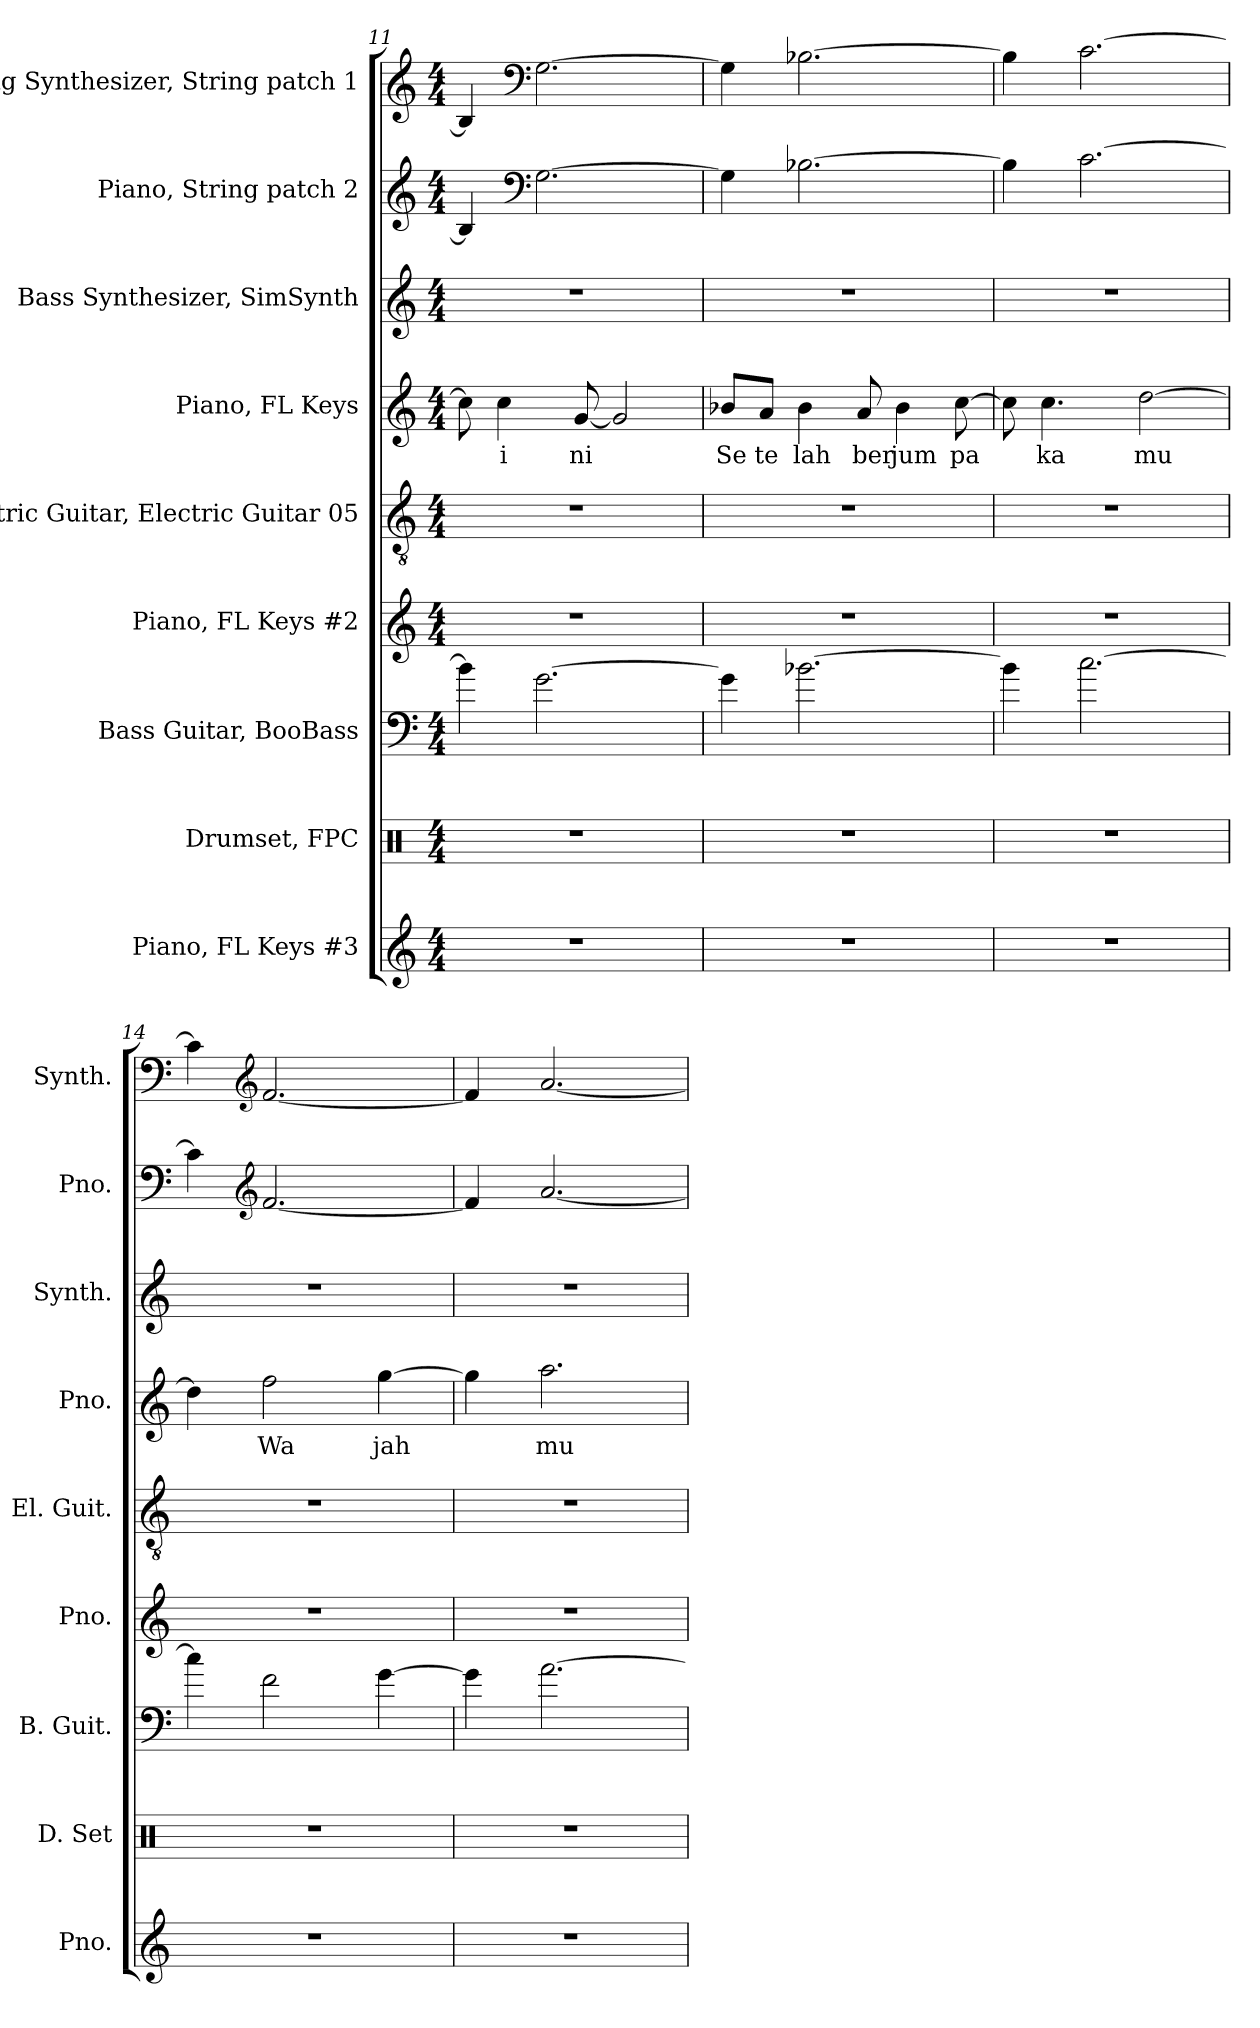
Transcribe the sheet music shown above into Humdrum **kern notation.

**kern	**kern	**kern	**kern	**kern	**kern	**text	**kern	**kern	**kern
*part9	*part8	*part7	*part6	*part5	*part4	*part4	*part3	*part2	*part1
*staff9	*staff8	*staff7	*staff6	*staff5	*staff4	*staff4	*staff3	*staff2	*staff1
*I"Piano, FL Keys #3	*I"Drumset, FPC	*I"Bass Guitar, BooBass	*I"Piano, FL Keys #2	*I"Electric Guitar, Electric Guitar 05	*I"Piano, FL Keys	*	*I"Bass Synthesizer, SimSynth	*I"Piano, String patch 2	*I"String Synthesizer, String patch 1
*I'Pno.	*I'D. Set	*I'B. Guit.	*I'Pno.	*I'El. Guit.	*I'Pno.	*	*I'Synth.	*I'Pno.	*I'Synth.
*clefG2	*clefX	*clefF4	*clefG2	*clefGv2	*clefG2	*	*clefG2	*clefG2	*clefG2
*	*	*ITrd7c12	*	*	*	*	*	*	*
*k[]	*k[]	*k[]	*k[]	*k[]	*k[]	*	*k[]	*k[]	*k[]
*M4/4	*M4/4	*M4/4	*M4/4	*M4/4	*M4/4	*	*M4/4	*M4/4	*M4/4
=11	=11	=11	=11	=11	=11	=11	=11	=11	=11
1r	1r	4B-\]	1r	1r	8cc\]	.	1r	4B-/]	4B-/]
!	!	!	!	!	!	!LO:LY:b	!	!	!
.	.	.	.	.	4cc\	i	.	.	.
*	*	*	*	*	*	*	*	*clefF4	*clefF4
.	.	[2.G\	.	.	.	.	.	[2.G\	[2.G\
!	!	!	!	!	!	!LO:LY:b	!	!	!
.	.	.	.	.	[8g/	ni	.	.	.
.	.	.	.	.	2g/]	.	.	.	.
=12	=12	=12	=12	=12	=12	=12	=12	=12	=12
!	!	!	!	!	!	!LO:LY:b	!	!	!
1r	1r	4G\]	1r	1r	8b-X/L	Se	1r	4G\]	4G\]
!	!	!	!	!	!	!LO:LY:b	!	!	!
.	.	.	.	.	8a/J	te	.	.	.
!	!	!	!	!	!	!LO:LY:b	!	!	!
.	.	[2.B-X\	.	.	4b-\	lah	.	[2.B-X\	[2.B-X\
!	!	!	!	!	!	!LO:LY:b	!	!	!
.	.	.	.	.	8a/	ber	.	.	.
!	!	!	!	!	!	!LO:LY:b	!	!	!
.	.	.	.	.	4b-\	jum	.	.	.
!	!	!	!	!	!	!LO:LY:b	!	!	!
.	.	.	.	.	[8cc\	pa	.	.	.
=13	=13	=13	=13	=13	=13	=13	=13	=13	=13
1r	1r	4B-\]	1r	1r	8cc\]	.	1r	4B-\]	4B-\]
!	!	!	!	!	!	!LO:LY:b	!	!	!
.	.	.	.	.	4.cc\	ka	.	.	.
.	.	[2.c\	.	.	.	.	.	[2.c\	[2.c\
!	!	!	!	!	!	!LO:LY:b	!	!	!
.	.	.	.	.	[2dd\	mu	.	.	.
=14	=14	=14	=14	=14	=14	=14	=14	=14	=14
1r	1r	4c\]	1r	1r	4dd\]	.	1r	4c\]	4c\]
*	*	*	*	*	*	*	*	*clefG2	*clefG2
!	!	!	!	!	!	!LO:LY:b	!	!	!
.	.	2F\	.	.	2ff\	Wa	.	[2.f/	[2.f/
!	!	!	!	!	!	!LO:LY:b	!	!	!
.	.	[4G\	.	.	[4gg\	jah	.	.	.
!!LO:PB:g=z
=15	=15	=15	=15	=15	=15	=15	=15	=15	=15
1r	1r	4G\]	1r	1r	4gg\]	.	1r	4f/]	4f/]
!	!	!	!	!	!	!LO:LY:b	!	!	!
.	.	[2.A\	.	.	2.aa\	mu	.	[2.a/	[2.a/
=	=	=	=	=	=	=	=	=	=
*-	*-	*-	*-	*-	*-	*-	*-	*-	*-
